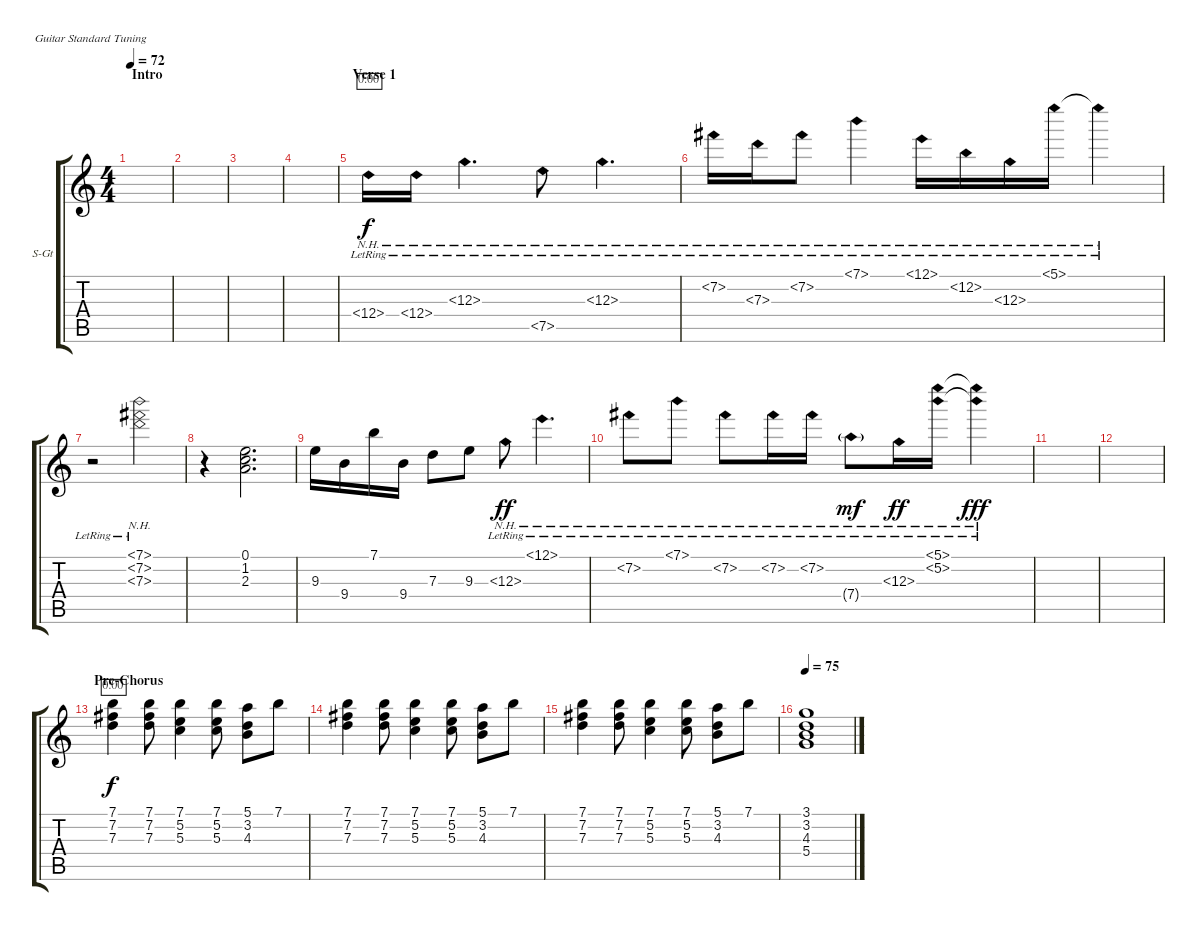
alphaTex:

\defaultSystemsLayout 4
\bracketExtendMode groupsimilarinstruments
\firstSystemTrackNameOrientation horizontal
\otherSystemsTrackNameOrientation horizontal
\track ("Steel Guitar" "S-Gt") {instrument acousticguitarsteel}
\staff {score tabs}
\tuning (E4 B3 G3 D3 A2 E2)
\ts (4 4)
\section ("" "Intro")
\tempo 72
\clef g2
\scale
0.487395
\ks c
|
\scale
0.256303 |
\scale
0.256303 |
\scale
0.333333 |
\section ("" "Verse 1")
\scale
0.333333 12.4{nh lr}.16{timer} 12.4{nh lr}.16 12.3{nh lr}.4{d} 7.5{nh lr}.8 12.3{nh lr}.4{d} |
\scale
0.333333 7.2{nh lr}.16 7.3{nh lr}.16 7.2{nh lr}.8 7.1{nh lr}.4 12.1{nh lr}.16 12.2{nh lr}.16 12.3{nh lr}.16 5.1{nh lr}.16 5.1{nh lr t}.4 |
\scale
0.333333 r.2 (7.1{nh lr} 7.2{nh lr} 7.3{nh lr}).2 |
\scale
0.333333 r.4 (2.3 1.2 0.1).2{d dy f} |
\scale
0.333333 9.3.16 9.4.16 7.1.16 9.4.16 7.3.8 9.3.8 12.3{nh lr}.8{dy ff} 12.1{nh lr}.4{d} |
7.2{nh lr}.8 7.1{nh lr}.8 7.2{nh lr}.8 7.2{nh lr}.16 7.2{nh lr}.16 7.4{nh g lr}.8{dy mf} 12.3{nh lr}.16{dy ff} (5.2{nh lr} 5.1{nh lr}).16 (5.1{nh lr t} 5.2{nh lr t}).4{dy fff} |
|
|
\section ("" "Pre-Chorus")
(7.1 7.2 7.3).4{dy f timer} (7.1 7.2 7.3).8 (7.1 5.2 5.3).4 (7.1 5.2 5.3).8 (5.1 3.2 4.3).8 7.1.8 |
(7.1 7.2 7.3).4 (7.1 7.2 7.3).8 (7.1 5.2 5.3).4 (7.1 5.2 5.3).8 (5.1 3.2 4.3).8 7.1.8 |
(7.1 7.2 7.3).4 (7.1 7.2 7.3).8 (7.1 5.2 5.3).4 (7.1 5.2 5.3).8 (5.1 3.2 4.3).8 7.1.8 |
\tempo 75
(3.1 3.2 4.3 5.4).1
